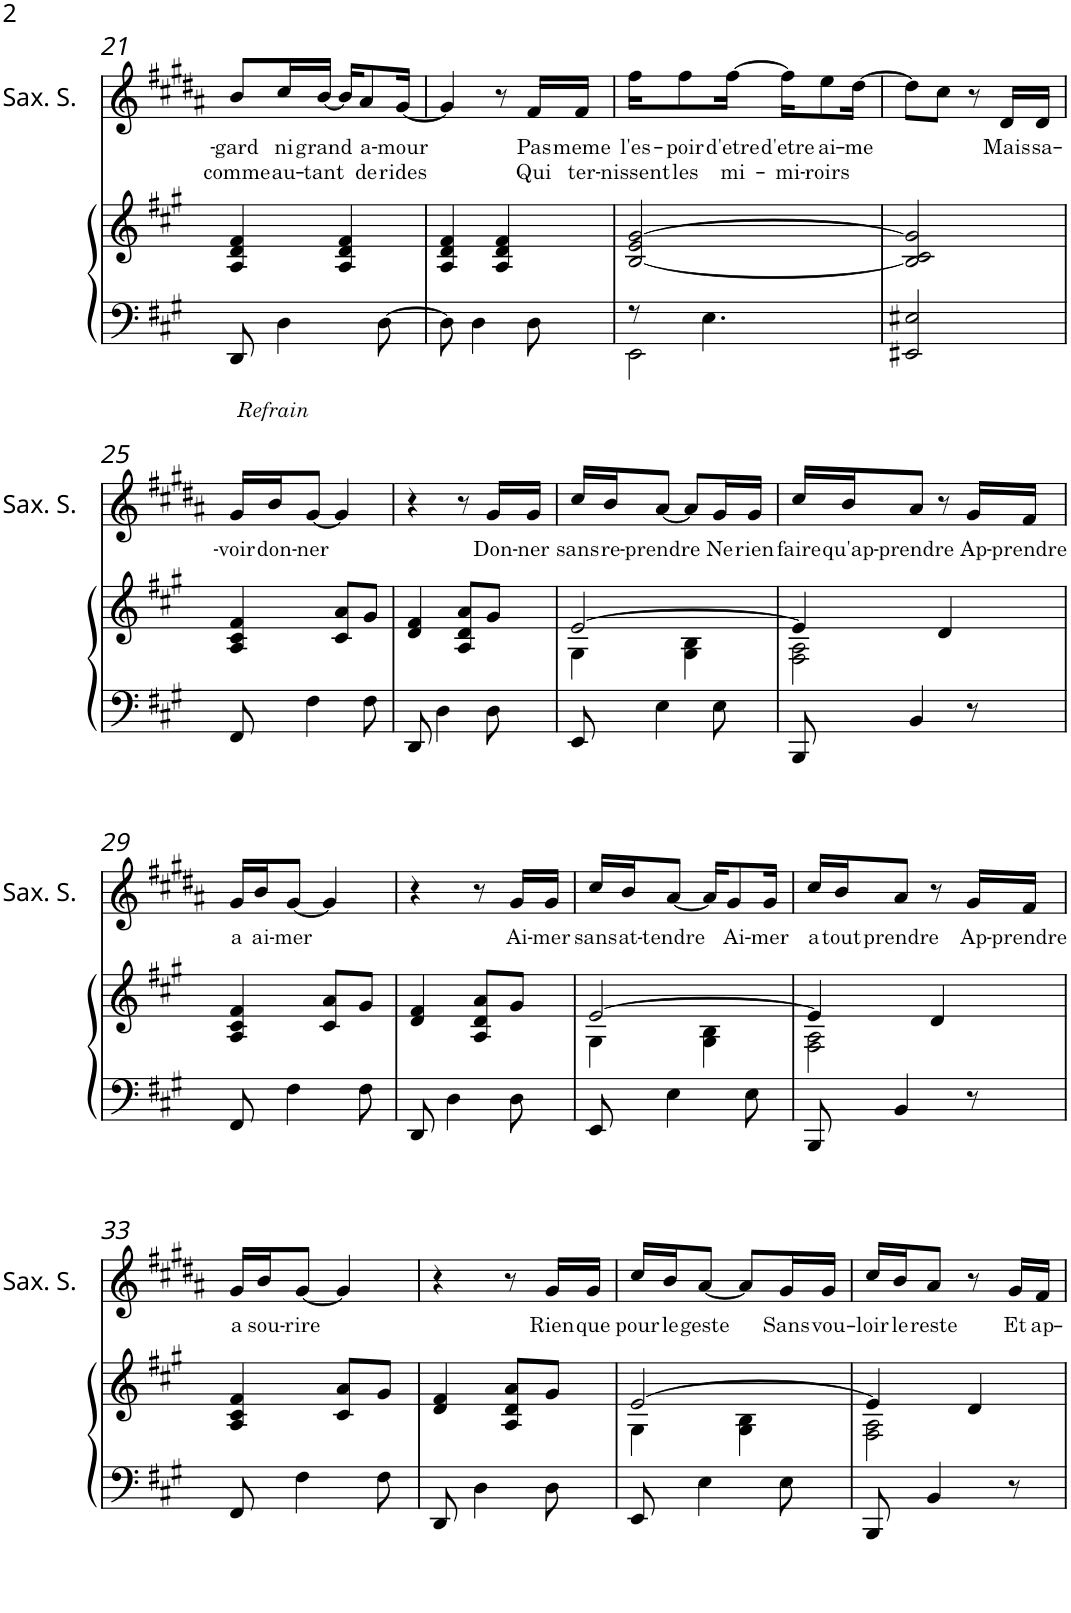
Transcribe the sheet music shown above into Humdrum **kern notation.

**kern	**kern	**kern	**text	**text
*part3	*part2	*part1	*part1	*part1
*staff3	*staff2	*staff1	*staff1	*staff1
*I"Piano MG	*I"Piano MD	*I"Saxophone soprano	*	*
*I'Pno	*I'Pno	*I'Sax. S.	*	*
!!LO:PB:g=z
*clefF4	*clefG2	*clefG2	*	*
*	*	*Trd1c2	*	*
*k[f#c#g#]	*k[f#c#g#]	*k[f#c#g#d#a#]	*	*
*M2/4	*M2/4	*M2/4	*	*
=21	=21	=21	=21	=21
!	!	!	!LO:LY:b	!LO:LY:b
8DD/	4A/ 4d/ 4f#/	8b/L	-gard	comme
!	!	!	!LO:LY:b	!LO:LY:b
4D\	.	16cc#/L	ni	au-
!	!	!	!LO:LY:b	!LO:LY:b
.	.	[16b/JJ	grand	-tant
.	4A/ 4d/ 4f#/	16b/KL]	.	.
!	!	!	!LO:LY:b	!LO:LY:b
.	.	8a#/	a-	de
[8D\	.	.	.	.
!	!	!	!LO:LY:b	!LO:LY:b
.	.	[16g#/Jk	-mour	rides
=22	=22	=22	=22	=22
8D\]	4A/ 4d/ 4f#/	4g#/]	.	.
4D\	.	.	.	.
.	4A/ 4d/ 4f#/	8r	.	.
!	!	!	!LO:LY:b	!LO:LY:b
8D\	.	16f#/LL	Pas	Qui
!	!	!	!LO:LY:b	!LO:LY:b
.	.	16f#/JJ	meme	ter-
=23	=23	=23	=23	=23
*^	*	*	*	*
!	!	!	!	!LO:LY:b	!LO:LY:b
8r	2EE\	[2B/ 2e/ [2g#/	16ff#\KL	l'es-	-nissent
!	!	!	!	!LO:LY:b	!LO:LY:b
.	.	.	8ff#\	-poir	les
4.E\	.	.	.	.	.
!	!	!	!	!LO:LY:b	!LO:LY:b
.	.	.	[16ff#\Jk	d'etre	mi-
!	!	!	!	!LO:LY:b	!LO:LY:b
.	.	.	16ff#\KL]	d'etre	mi-
!	!	!	!	!LO:LY:b	!LO:LY:b
.	.	.	8ee\	ai-	-roirs
!	!	!	!	!LO:LY:b	!
.	.	.	[16dd#\Jk	-me	.
*v	*v	*	*	*	*
=24	=24	=24	=24	=24
2EE#X/ 2E#X/	2B/] 2c#/ 2g#/]	8dd#\L]	.	.
.	.	8cc#\J	.	.
.	.	8r	.	.
!	!	!	!LO:LY:b	!
.	.	16d#/LL	Mais	.
!	!	!	!LO:LY:b	!
.	.	16d#/JJ	sa-	.
!!LO:LB:g=z
=25	=25	=25	=25	=25
!	!	!LO:TX:a:i:t=Refrain	!	!
!	!	!	!LO:LY:b	!
8FF#/	4A/ 4c#/ 4f#/	16g#/LL	-voir	.
!	!	!	!LO:LY:b	!
.	.	16b/J	don-	.
!	!	!	!LO:LY:b	!
4F#\	.	[8g#/J	-ner	.
.	8c#/ 8a/L	4g#/]	.	.
8F#\	8g#/J	.	.	.
=26	=26	=26	=26	=26
8DD/	4d/ 4f#/	4r	.	.
4D\	.	.	.	.
.	8A/ 8d/ 8a/L	8r	.	.
!	!	!	!LO:LY:b	!
8D\	8g#/J	16g#/LL	Don-	.
!	!	!	!LO:LY:b	!
.	.	16g#/JJ	-ner	.
=27	=27	=27	=27	=27
*	*^	*	*	*
!	!	!	!	!LO:LY:b	!
8EE/	[2e/	4G#\	16cc#/LL	sans	.
!	!	!	!	!LO:LY:b	!
.	.	.	16b/J	re-	.
!	!	!	!	!LO:LY:b	!
4E\	.	.	[8a#/J	-prendre	.
.	.	4G#\ 4B\	8a#/L]	.	.
!	!	!	!	!LO:LY:b	!
8E\	.	.	16g#/L	Ne	.
!	!	!	!	!LO:LY:b	!
.	.	.	16g#/JJ	rien	.
=28	=28	=28	=28	=28	=28
!	!	!	!	!LO:LY:b	!
8BBB/	4e/]	2F#\ 2A\	16cc#/LL	faire	.
!	!	!	!	!LO:LY:b	!
.	.	.	16b/J	qu'ap-	.
!	!	!	!	!LO:LY:b	!
4BB/	.	.	8a#/J	-prendre	.
.	4d/	.	8r	.	.
!	!	!	!	!LO:LY:b	!
8r	.	.	16g#/LL	Ap-	.
!	!	!	!	!LO:LY:b	!
.	.	.	16f#/JJ	-prendre	.
*	*v	*v	*	*	*
!!LO:LB:g=z
=29	=29	=29	=29	=29
!	!	!	!LO:LY:b	!
8FF#/	4A/ 4c#/ 4f#/	16g#/LL	a	.
!	!	!	!LO:LY:b	!
.	.	16b/J	ai-	.
!	!	!	!LO:LY:b	!
4F#\	.	[8g#/J	-mer	.
.	8c#/ 8a/L	4g#/]	.	.
8F#\	8g#/J	.	.	.
=30	=30	=30	=30	=30
8DD/	4d/ 4f#/	4r	.	.
4D\	.	.	.	.
.	8A/ 8d/ 8a/L	8r	.	.
!	!	!	!LO:LY:b	!
8D\	8g#/J	16g#/LL	Ai-	.
!	!	!	!LO:LY:b	!
.	.	16g#/JJ	-mer	.
=31	=31	=31	=31	=31
*	*^	*	*	*
!	!	!	!	!LO:LY:b	!
8EE/	[2e/	4G#\	16cc#/LL	sans	.
!	!	!	!	!LO:LY:b	!
.	.	.	16b/J	at-	.
!	!	!	!	!LO:LY:b	!
4E\	.	.	[8a#/J	-tendre	.
.	.	4G#\ 4B\	16a#/KL]	.	.
!	!	!	!	!LO:LY:b	!
.	.	.	8g#/	Ai-	.
8E\	.	.	.	.	.
!	!	!	!	!LO:LY:b	!
.	.	.	16g#/Jk	-mer	.
=32	=32	=32	=32	=32	=32
!	!	!	!	!LO:LY:b	!
8BBB/	4e/]	2F#\ 2A\	16cc#/LL	a	.
!	!	!	!	!LO:LY:b	!
.	.	.	16b/J	tout	.
!	!	!	!	!LO:LY:b	!
4BB/	.	.	8a#/J	prendre	.
.	4d/	.	8r	.	.
!	!	!	!	!LO:LY:b	!
8r	.	.	16g#/LL	Ap-	.
!	!	!	!	!LO:LY:b	!
.	.	.	16f#/JJ	-prendre	.
*	*v	*v	*	*	*
!!LO:LB:g=z
=33	=33	=33	=33	=33
!	!	!	!LO:LY:b	!
8FF#/	4A/ 4c#/ 4f#/	16g#/LL	a	.
!	!	!	!LO:LY:b	!
.	.	16b/J	sou-	.
!	!	!	!LO:LY:b	!
4F#\	.	[8g#/J	-rire	.
.	8c#/ 8a/L	4g#/]	.	.
8F#\	8g#/J	.	.	.
=34	=34	=34	=34	=34
8DD/	4d/ 4f#/	4r	.	.
4D\	.	.	.	.
.	8A/ 8d/ 8a/L	8r	.	.
!	!	!	!LO:LY:b	!
8D\	8g#/J	16g#/LL	Rien	.
!	!	!	!LO:LY:b	!
.	.	16g#/JJ	que	.
=35	=35	=35	=35	=35
*	*^	*	*	*
!	!	!	!	!LO:LY:b	!
8EE/	[2e/	4G#\	16cc#/LL	pour	.
!	!	!	!	!LO:LY:b	!
.	.	.	16b/J	le	.
!	!	!	!	!LO:LY:b	!
4E\	.	.	[8a#/J	geste	.
.	.	4G#\ 4B\	8a#/L]	.	.
!	!	!	!	!LO:LY:b	!
8E\	.	.	16g#/L	Sans	.
!	!	!	!	!LO:LY:b	!
.	.	.	16g#/JJ	vou-	.
=36	=36	=36	=36	=36	=36
!	!	!	!	!LO:LY:b	!
8BBB/	4e/]	2F#\ 2A\	16cc#/LL	-loir	.
!	!	!	!	!LO:LY:b	!
.	.	.	16b/J	le	.
!	!	!	!	!LO:LY:b	!
4BB/	.	.	8a#/J	reste	.
.	4d/	.	8r	.	.
!	!	!	!	!LO:LY:b	!
8r	.	.	16g#/LL	Et	.
!	!	!	!	!LO:LY:b	!
.	.	.	16f#/JJ	ap-	.
*	*v	*v	*	*	*
=	=	=	=	=
*-	*-	*-	*-	*-
